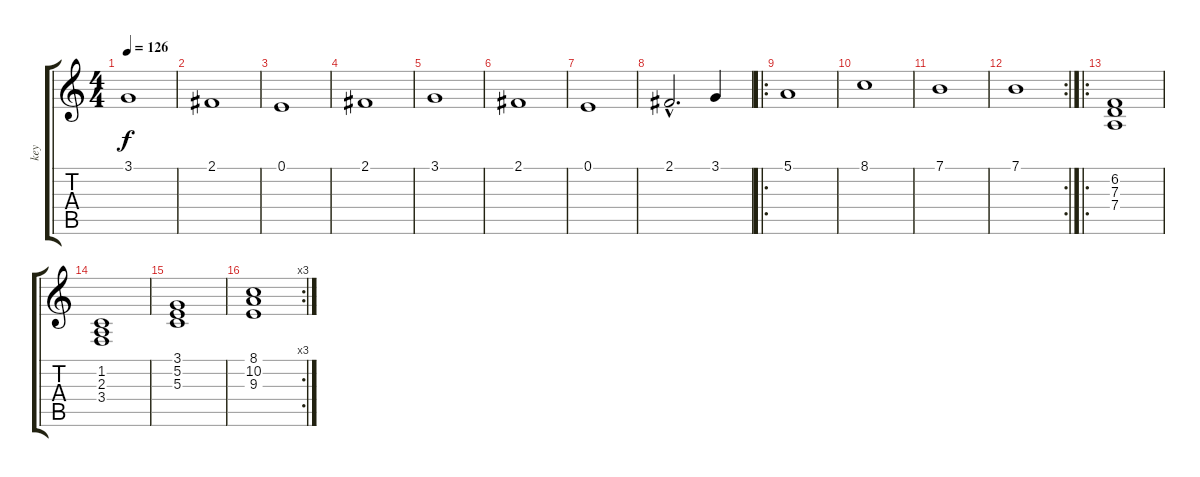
\track ("key" "key") {instrument pad8sweep}
\staff {score tabs}
\tuning (E4 B3 G3 D3 A2 E2) {hide}
\ts (4 4)
\tempo 126
\clef g2
\ks c
3.1.1{dy f} |
2.1.1 |
0.1.1 |
2.1.1 |
3.1.1 |
2.1.1 |
0.1.1 |
2.1{hac}.2{d} 3.1.4 |
\ro
5.1.1 |
8.1.1 |
7.1.1 |
\rc 2
7.1.1 |
\ro
(6.2 7.3 7.4).1 |
(1.2 2.3 3.4).1 |
(3.1 5.2 5.3).1 |
\rc 3
(8.1 10.2 9.3).1
